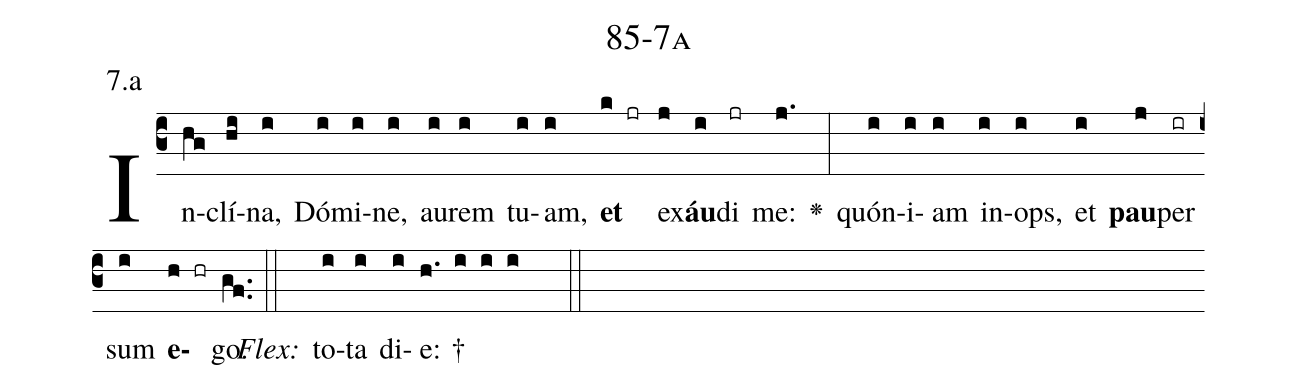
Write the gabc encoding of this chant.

name: 85-7a;
annotation: 7.a;
%%
(c3)In(hg)clí(hi)na,(i) Dó(i)mi(i)ne,(i) au(i)rem(i) tu(i)am,(i) <b>et</b>(k jr) ex(j)<b>áu</b>(i)di(jr) me:(j.) <v>\greheightstar</v>(:) quón(i)i(i)am(i) in(i)ops,(i) et(i) <b>pau</b>(j)per(ir) sum(i) <b>e</b>(h hr)go.(gf..) (::)
<i>Flex:</i>()  to(i)ta(i) di(i)e: †(h. i i i  ::)

%E(i) u(i) o(j) u(i) a(h) e.(gf..) (::)
